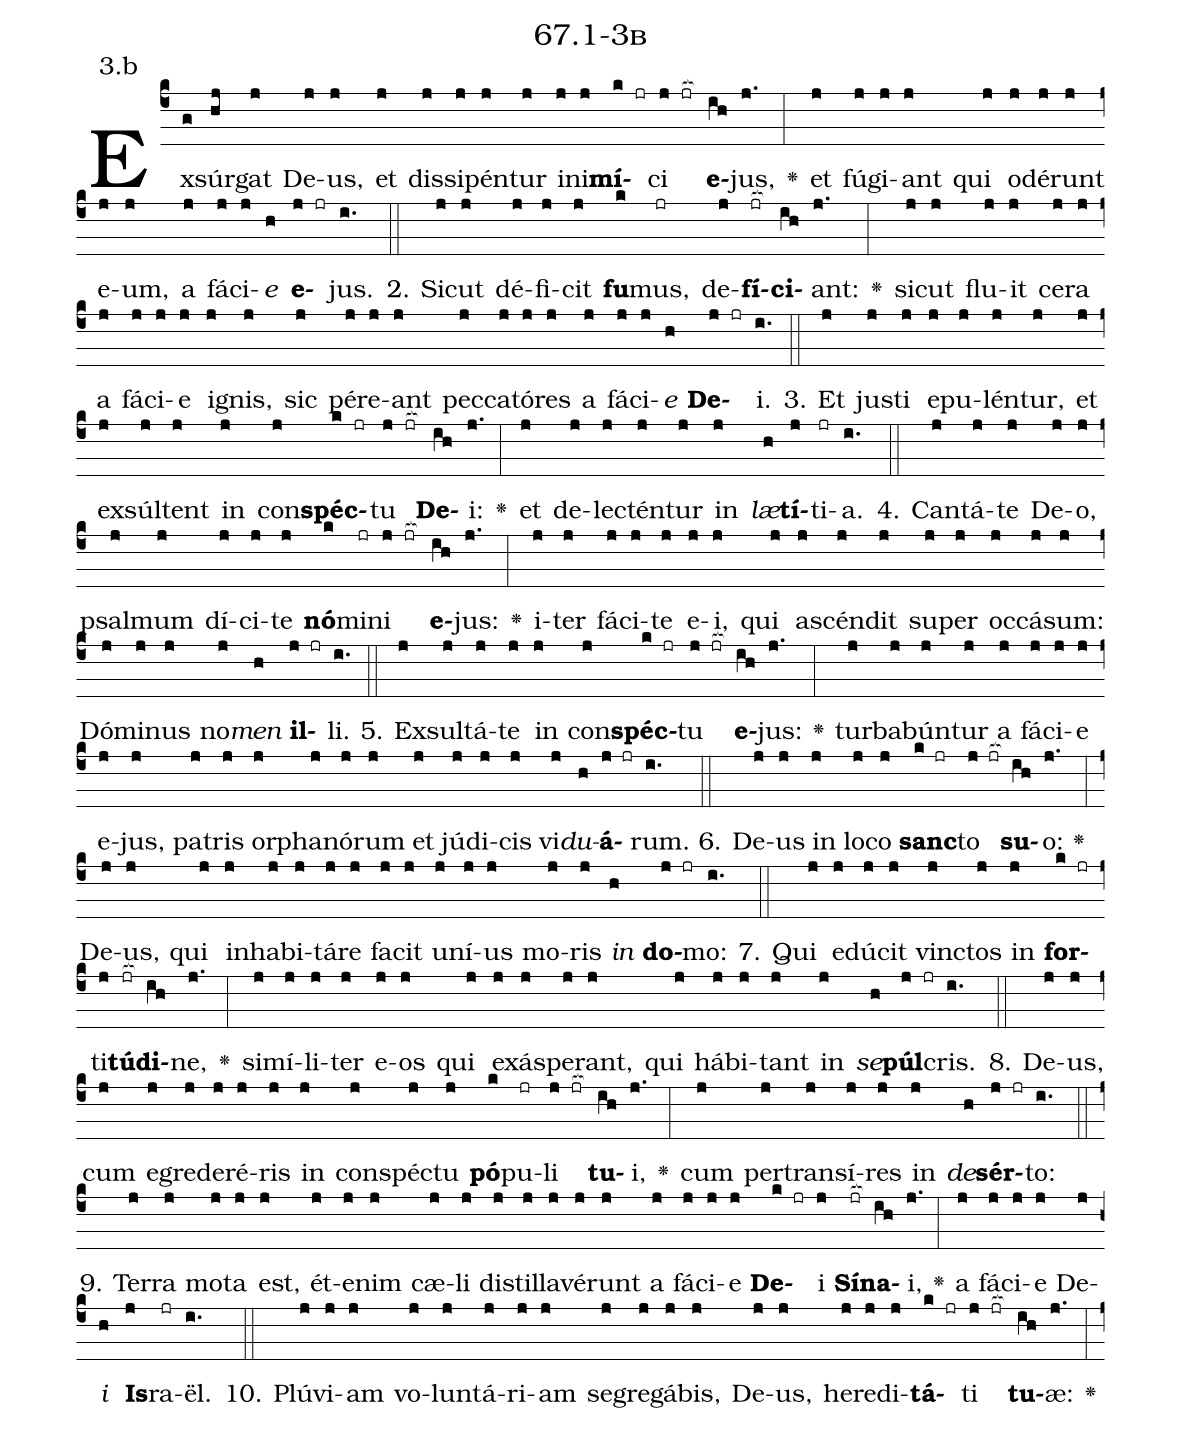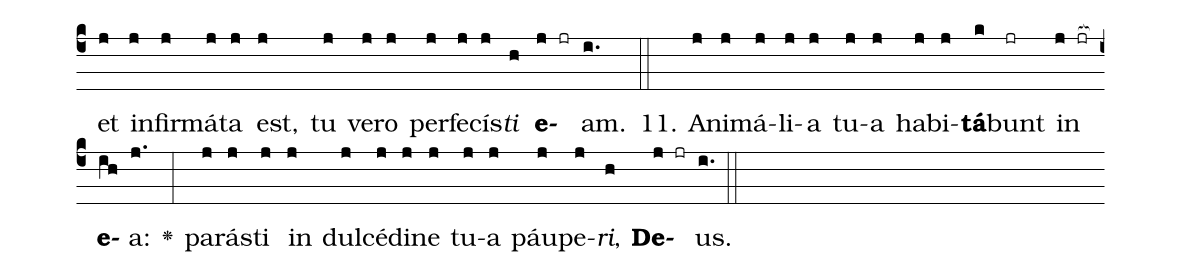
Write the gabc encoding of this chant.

name: 67.1-3b;
annotation: 3.b;
%%
(c4)Ex(g)súr(hj)gat(j) De(j)us,(j) et(j) dis(j)si(j)pén(j)tur(j) in(j)i(j)<b>mí</b>(k jr)ci(j jr[ocb:1{]) <b>e</b>(ih[ocb:0}])jus,(j.) <v>\greheightstar</v>(:) et(j) fú(j)gi(j)ant(j) qui(j) o(j)dé(j)runt(j) e(j)um,(j) a(j) fá(j)ci(j)<i>e</i>(h) <b>e</b>(j jr)jus.(i.) (::)
2. Sic(j)ut(j) dé(j)fi(j)cit(j) <b>fu</b>(k)mus,(jr) de(j)<b>fí</b>(jr[ocb:1{])<b>ci</b>(ih[ocb:0}])ant:(j.) <v>\greheightstar</v>(:) sic(j)ut(j) flu(j)it(j) ce(j)ra(j) a(j) fá(j)ci(j)e(j) i(j)gnis,(j) sic(j) pér(j)e(j)ant(j) pec(j)ca(j)tó(j)res(j) a(j) fá(j)ci(j)<i>e</i>(h) <b>De</b>(j jr)i.(i.) (::)
3. Et(j) jus(j)ti(j) e(j)pu(j)lén(j)tur,(j) et(j) ex(j)súl(j)tent(j) in(j) con(j)<b>spéc</b>(k jr)tu(j jr[ocb:1{]) <b>De</b>(ih[ocb:0}])i:(j.) <v>\greheightstar</v>(:) et(j) de(j)lec(j)tén(j)tur(j) in(j) <i>læ</i>(h)<b>tí</b>(j)ti(jr)a.(i.) (::)
4. Can(j)tá(j)te(j) De(j)o,(j) psal(j)mum(j) dí(j)ci(j)te(j) <b>nó</b>(k)mi(jr)ni(j jr[ocb:1{]) <b>e</b>(ih[ocb:0}])jus:(j.) <v>\greheightstar</v>(:) i(j)ter(j) fá(j)ci(j)te(j) e(j)i,(j) qui(j) a(j)scén(j)dit(j) su(j)per(j) oc(j)cá(j)sum:(j) Dó(j)mi(j)nus(j) no(j)<i>men</i>(h) <b>il</b>(j jr)li.(i.) (::)
5. Ex(j)sul(j)tá(j)te(j) in(j) con(j)<b>spéc</b>(k jr)tu(j jr[ocb:1{]) <b>e</b>(ih[ocb:0}])jus:(j.) <v>\greheightstar</v>(:) tur(j)ba(j)bún(j)tur(j) a(j) fá(j)ci(j)e(j) e(j)jus,(j) pa(j)tris(j) or(j)pha(j)nó(j)rum(j) et(j) jú(j)di(j)cis(j) vi(j)<i>du</i>(h)<b>á</b>(j jr)rum.(i.) (::)
6. De(j)us(j) in(j) lo(j)co(j) <b>sanc</b>(k jr)to(j jr[ocb:1{]) <b>su</b>(ih[ocb:0}])o:(j.) <v>\greheightstar</v>(:) De(j)us,(j) qui(j) in(j)ha(j)bi(j)tá(j)re(j) fa(j)cit(j) u(j)ní(j)us(j) mo(j)ris(j) <i>in</i>(h) <b>do</b>(j jr)mo:(i.) (::)
7. Qui(j) e(j)dú(j)cit(j) vinc(j)tos(j) in(j) <b>for</b>(k jr)ti(j)<b>tú</b>(jr[ocb:1{])<b>di</b>(ih[ocb:0}])ne,(j.) <v>\greheightstar</v>(:) si(j)mí(j)li(j)ter(j) e(j)os(j) qui(j) ex(j)ás(j)pe(j)rant,(j) qui(j) há(j)bi(j)tant(j) in(j) <i>se</i>(h)<b>púl</b>(j jr)cris.(i.) (::)
8. De(j)us,(j) cum(j) e(j)gre(j)de(j)ré(j)ris(j) in(j) con(j)spéc(j)tu(j) <b>pó</b>(k)pu(jr)li(j jr[ocb:1{]) <b>tu</b>(ih[ocb:0}])i,(j.) <v>\greheightstar</v>(:) cum(j) per(j)trans(j)í(j)res(j) in(j) <i>de</i>(h)<b>sér</b>(j jr)to:(i.) (::)
9. Ter(j)ra(j) mo(j)ta(j) est,(j) ét(j)e(j)nim(j) cæ(j)li(j) di(j)stil(j)la(j)vé(j)runt(j) a(j) fá(j)ci(j)e(j) <b>De</b>(k jr)i(j) <b>Sí</b>(jr[ocb:1{])<b>na</b>(ih[ocb:0}])i,(j.) <v>\greheightstar</v>(:) a(j) fá(j)ci(j)e(j) De(j)<i>i</i>(h) <b>Is</b>(j)ra(jr)ël.(i.) (::)
10. Plú(j)vi(j)am(j) vo(j)lun(j)tá(j)ri(j)am(j) se(j)gre(j)gá(j)bis,(j) De(j)us,(j) he(j)re(j)di(j)<b>tá</b>(k jr)ti(j jr[ocb:1{]) <b>tu</b>(ih[ocb:0}])æ:(j.) <v>\greheightstar</v>(:) et(j) in(j)fir(j)má(j)ta(j) est,(j) tu(j) ve(j)ro(j) per(j)fe(j)cís(j)<i>ti</i>(h) <b>e</b>(j jr)am.(i.) (::)
11. A(j)ni(j)má(j)li(j)a(j) tu(j)a(j) ha(j)bi(j)<b>tá</b>(k)bunt(jr) in(j jr[ocb:1{]) <b>e</b>(ih[ocb:0}])a:(j.) <v>\greheightstar</v>(:) pa(j)rás(j)ti(j) in(j) dul(j)cé(j)di(j)ne(j) tu(j)a(j) páu(j)pe(j)<i>ri</i>,(h) <b>De</b>(j jr)us.(i.) (::)
